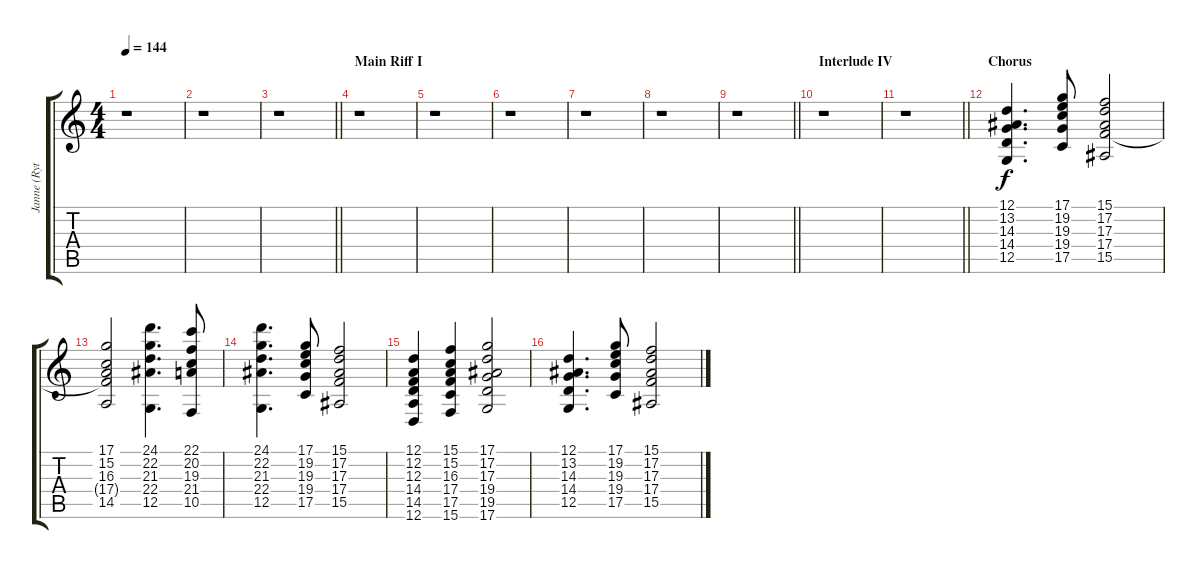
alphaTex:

\track ("Janne (Rythm I)" "Janne (Ryt") {instrument churchorgan}
\staff {score tabs}
\tuning (D4 A3 F3 C3 G2 D2) {hide}
\ts (4 4)
\tempo 144
\clef g2
\ks c
r.1{dy f} |
r.1 |
\barLineRight lightlight
r.1 |
\section ("" "Main Riff I")
r.1 |
r.1 |
r.1 |
r.1 |
r.1 |
\barLineRight lightlight
r.1 |
\section ("" "Interlude IV")
r.1 |
\barLineRight lightlight
r.1 |
\section ("" "Chorus")
(12.1 13.2 14.3 14.4 12.5).4{d volume 8 balance 8 instrument churchorgan} (17.1 19.2 19.3 19.4 17.5).8 (15.1 17.2 17.3 17.4 15.5).2 |
(17.1 15.2 16.3 17.4{t} 14.5).2 (24.1 22.2 21.3 22.4 12.5).4{d} (22.1 20.2 19.3 21.4 10.5).8 |
(24.1 22.2 21.3 22.4 12.5).4{d} (17.1 19.2 19.3 19.4 17.5).8 (15.1 17.2 17.3 17.4 15.5).2 |
(12.1 12.2 12.3 14.4 14.5 12.6).4 (15.1 15.2 16.3 17.4 17.5 15.6).4 (17.1 17.2 17.3 19.4 19.5 17.6).2 |
(12.1 13.2 14.3 14.4 12.5).4{d} (17.1 19.2 19.3 19.4 17.5).8 (15.1 17.2 17.3 17.4 15.5).2
